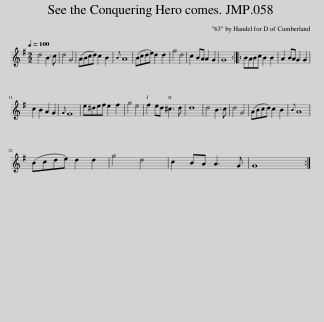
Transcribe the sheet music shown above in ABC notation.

X:1
L:1/8
Q:1/4=100
M:2/2
I:linebreak $
K:G
V:1 treble
V:1
 d4 B3 c | d4 G4 | (ABcd) c2 B2 |{B} A8 | (Bcde) d2 d2 | %5
 g4 d4 | c2 BA A2 G2 | G8 :: BABc B2 B2 | A2 BA G2 G2 |$ %10
 c2 B2 A2 G2 |{G} F8 | e^def e2 f2 | g4 e4 | f2 ed ^c3 d | %15
 d8 | d4 B3 c | d4 G4 | (ABcd) c2 B2 |{B} A8 |$ %20
 (Bcde) d2 d2 | g4 d4 | c2 BA A3 G | G8 :| %24
